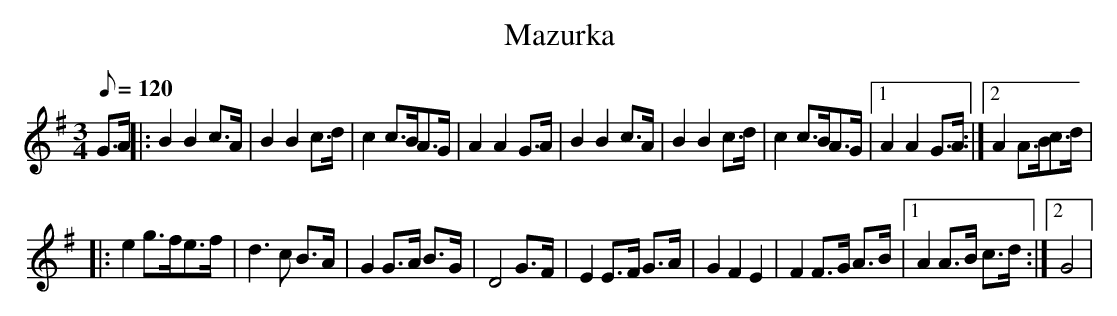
X:1
T:Mazurka
L:1/8
M:3/4
Q:120
K:G major
G>A|:B2B2c>A|B2B2c>d|c2c>BA>G|A2A2G>A|B2B2c>A|B2B2c>d|c2c>BA>G|1A2A2G>A:|2A2A>Bc>d|
|:e2g>fe>f|d3c B>A|G2G>A B>G|D4G>F|E2E>F G>A|G2F2E2|F2F>G A>B|1A2A>B c>d:|2G4|
